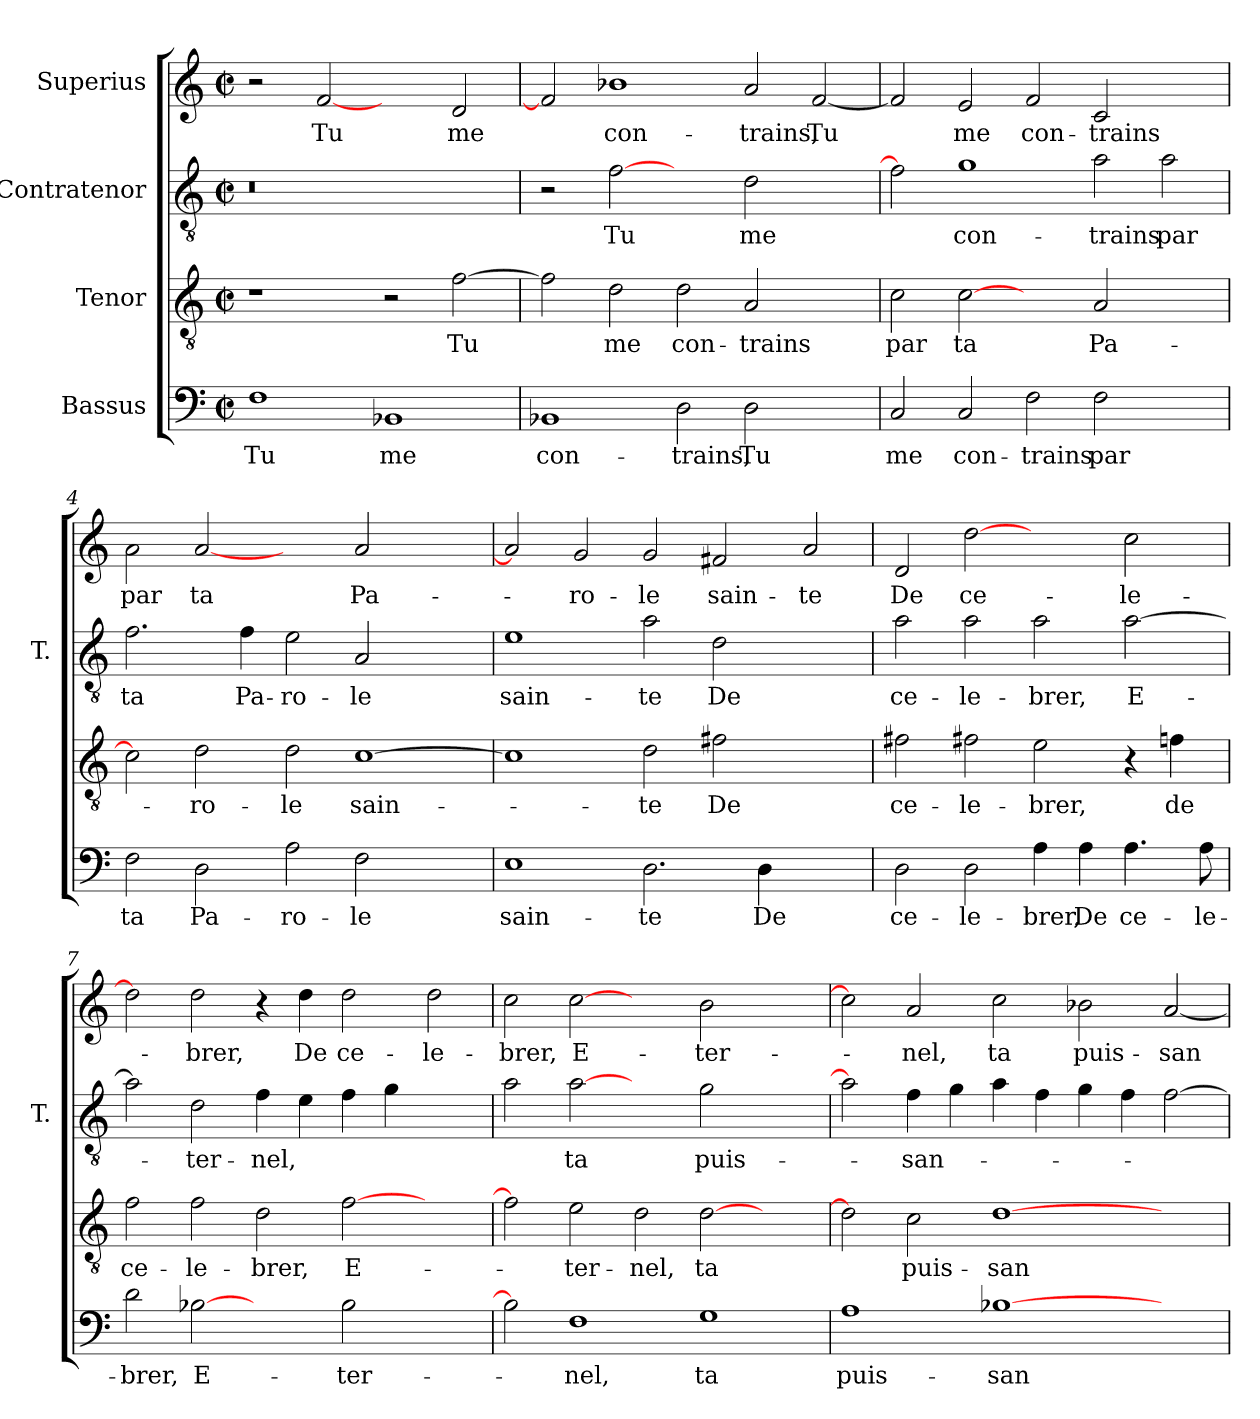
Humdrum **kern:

**kern	**text	**kern	**text	**kern	**text	**kern	**text
*part4	*part4	*part3	*part3	*part2	*part2	*part1	*part1
*staff4	*staff4	*staff3	*staff3	*staff2	*staff2	*staff1	*staff1
*I"Bassus	*	*I"Tenor	*	*I"Contratenor	*	*I"Superius	*
*	*	*	*	*I'T.	*	*	*
*clefF4	*	*clefGv2	*	*clefGv2	*	*clefG2	*
*k[]	*	*k[]	*	*k[]	*	*k[]	*
*C:	*	*C:	*	*C:	*	*C:	*
*M2/2	*	*M2/2	*	*M2/2	*	*M2/2	*
*met(c|)	*	*met(c|)	*	*met(c|)	*	*met(c|)	*
=1	=1	=1	=1	=1	=1	=1	=1
!	!	!	!	!LO:N:vis=0	!	!	!
1F\	Tu	1r	.	1r	.	2r	.
.	.	.	.	.	.	[2f/	Tu
1BB-X/	me	2r	.	1ryy	.	2ryy	.
.	.	[2f\	Tu	.	.	2d/	me
=2	=2	=2	=2	=2	=2	=2	=2
1BB-X/	con-	2f\]	.	2r	.	2f/]	.
.	.	2d\	me	[2f\	Tu	1b-X\	con-
2D\	-trains,	2d\	con-	2ryy	.	.	.
2D\	Tu	2A/	-trains	2d\	me	2a/	-trains,
2ryy	.	2ryy	.	2ryy	.	[2f/	Tu
=3	=3	=3	=3	=3	=3	=3	=3
2C/	me	2c\	par	2f\]	.	2f/]	.
2C/	con-	[2c\	ta	1g\	con-	2e/	me
2F\	-trains	2ryy	.	.	.	2f/	con-
2F\	par	2A/	Pa-	2a\	-trains	2c/	-trains
2ryy	.	2ryy	.	2a\	par	2ryy	.
=4	=4	=4	=4	=4	=4	=4	=4
2F\	ta	2c\]	.	2.f\	ta	2a\	par
2D\	Pa-	2d\	-ro-	.	.	[2a/	ta
.	.	.	.	4f\	Pa-	.	.
2A\	-ro-	2d\	-le	2e\	-ro-	2ryy	.
2F\	-le	[1c\	sain-	2A/	-le	2a/	Pa-
2ryy	.	.	.	2ryy	.	2ryy	.
!!LO:LB:g=z
=5	=5	=5	=5	=5	=5	=5	=5
1E\	sain-	1c\]	.	1e\	sain-	2a/]	.
.	.	.	.	.	.	2g/	-ro-
2.D\	-te	2d\	-te	2a\	-te	2g/	-le
.	.	2f#X\	De	2d\	De	2f#X/	sain-
4D\	De	.	.	.	.	.	.
2ryy	.	2ryy	.	2ryy	.	2a/	-te
=6	=6	=6	=6	=6	=6	=6	=6
2D\	ce-	2f#X\	ce-	2a\	ce-	2d/	De
2D\	-le-	2f#X\	-le-	2a\	-le-	[2dd\	ce-
4A\	-brer,	2e\	-brer,	2a\	-brer,	2ryy	.
4A\	De	.	.	.	.	.	.
4.A\	ce-	4r	.	[2a\	E-	2cc\	-le-
.	.	4fn\	de	.	.	.	.
8A\	-le-	.	.	.	.	.	.
=7	=7	=7	=7	=7	=7	=7	=7
2d\	-brer,	2f\	ce-	2a\]	.	2dd\]	.
[2B-X\	E-	2f\	-le-	2d\	-ter-	2dd\	-brer,
2ryy	.	2d\	-brer,	4f\	-nel,	4r	.
.	.	.	.	4e\	.	4dd\	De
2B-\	-ter-	[2f\	E-	4f\	.	2dd\	ce-
.	.	.	.	4g\	.	.	.
2ryy	.	2ryy	.	2ryy	.	2dd\	-le-
=8	=8	=8	=8	=8	=8	=8	=8
2B-\]	.	2f\]	.	2a\	.	2cc\	-brer,
1F\	-nel,	2e\	-ter-	[2a\	ta	[2cc\	E-
.	.	2d\	-nel,	2ryy	.	2ryy	.
1G\	ta	[2d\	ta	2g\	puis-	2b\	-ter-
.	.	2ryy	.	2ryy	.	2ryy	.
!!LO:LB:g=z
=9	=9	=9	=9	=9	=9	=9	=9
1A\	puis-	2d\]	.	2a\]	.	2cc\]	.
.	.	2c\	puis-	4f\	-san-	2a/	-nel,
.	.	.	.	4g\	.	.	.
[1B-X\	-san-	[1d\	-san-	4a\	.	2cc\	ta
.	.	.	.	4f\	.	.	.
.	.	.	.	4g\	.	2b-X\	puis-
.	.	.	.	4f\	.	.	.
2ryy	.	2ryy	.	[2f\	.	[2a/	-san-
=	=	=	=	=	=	=	=
*-	*-	*-	*-	*-	*-	*-	*-
